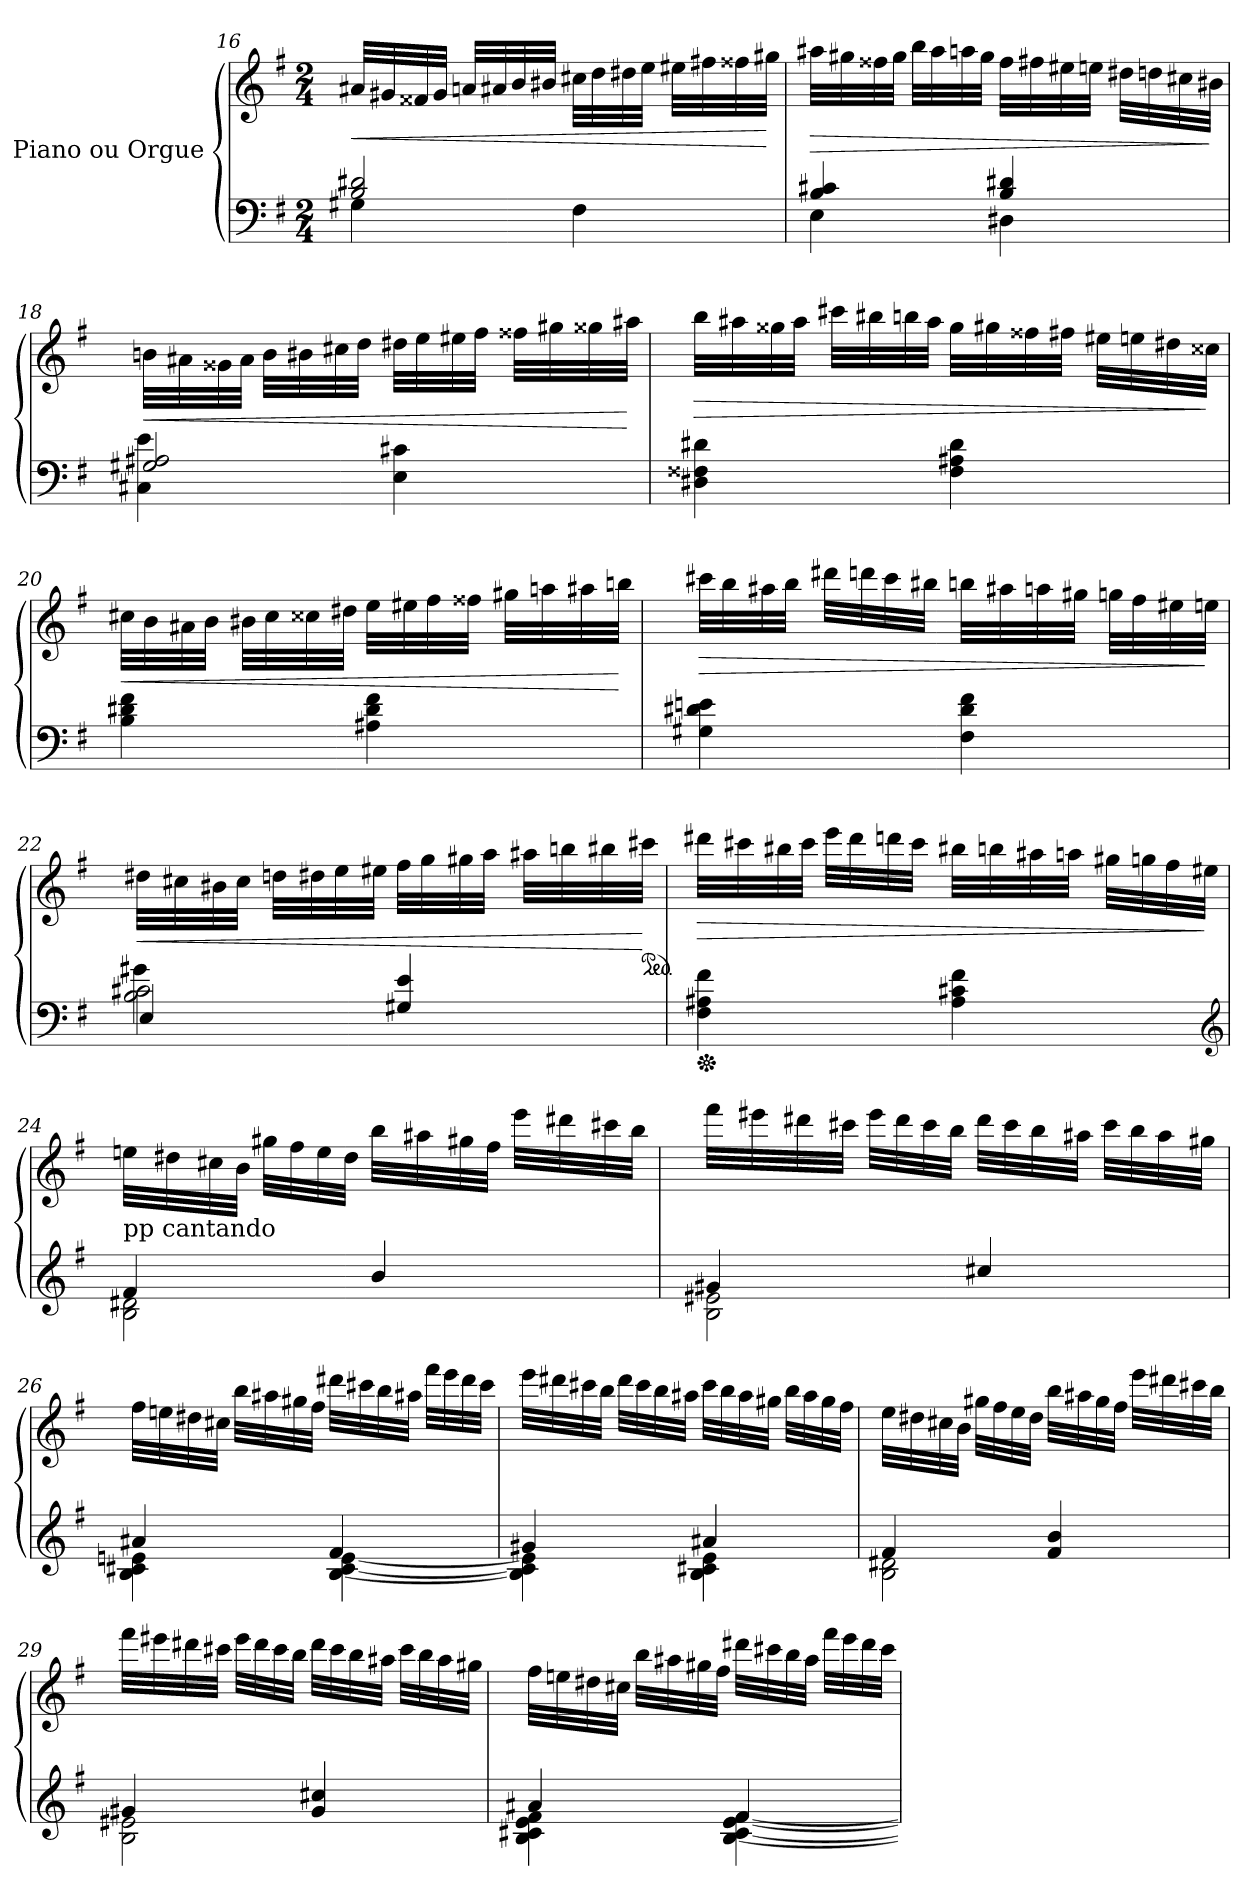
**kern	**kern	**dynam
*part1	*part1	*part1
*staff2	*staff1	*staff1/2
*I"Piano   ou Orgue	*	*
*clefF4	*clefG2	*
*k[f#]	*k[f#]	*
*G:	*G:	*
*M2/4	*M2/4	*
=16	=16	=16
*^	*	*
!	!	!	!LO:HP:b
2B/ 2d#X/	4G#X\	32a#X/LLL	<
.	.	32g#X/	.
.	.	32f##X/	.
.	.	32g#/JJJ	.
.	.	32an/LLL	.
.	.	32a#X/	.
.	.	32b/	.
.	.	32b#X/JJJ	.
.	4F#\	32cc#X\LLL	.
.	.	32dd\	.
.	.	32dd#X\	.
.	.	32ee\JJJ	.
.	.	32ee#X\LLL	.
.	.	32ff#X\	.
.	.	32ff##X\	.
.	.	32gg#X\JJJ	[
!!LO:LB:g=z
=17	=17	=17	=17
!	!	!	!LO:HP:b
4B/ 4c#X/	4E\	32aa#X\LLL	>
.	.	32gg#X\	.
.	.	32ff##X\	.
.	.	32gg#\JJJ	.
.	.	32bb\LLL	.
.	.	32aa#\	.
.	.	32aan\	.
.	.	32gg#\JJJ	.
4B/ 4d#X/	4D#X\	32ff##\LLL	.
.	.	32ff#X\	.
.	.	32ee#X\	.
.	.	32een\JJJ	.
.	.	32dd#X\LLL	.
.	.	32ddn\	.
.	.	32cc#X\	.
.	.	32b#X\JJJ	]
=18	=18	=18	=18
!	!	!	!LO:HP:b
2G#X/ 2A#X/	4C#X\ 4e\	32bn\LLL	<
.	.	32a#X\	.
.	.	32g##X\	.
.	.	32a#\JJJ	.
.	.	32b\LLL	.
.	.	32b#X\	.
.	.	32cc#X\	.
.	.	32dd\JJJ	.
.	4E\ 4c#X\	32dd#X\LLL	.
.	.	32ee\	.
.	.	32ee#X\	.
.	.	32ff#\JJJ	.
.	.	32ff##X\LLL	.
.	.	32gg#X\	.
.	.	32gg##X\	.
.	.	32aa#X\JJJ	[
*v	*v	*	*
!!LO:LB:g=z
=19	=19	=19
!	!	!LO:HP:b
4D#X\ 4F##X\ 4d#X\	32bb\LLL	>
.	32aa#X\	.
.	32gg##X\	.
.	32aa#\JJJ	.
.	32ccc#X\LLL	.
.	32bb#X\	.
.	32bbn\	.
.	32aa#\JJJ	.
4F##\ 4A#X\ 4d#\	32gg##\LLL	.
.	32gg#X\	.
.	32ff##X\	.
.	32ff#X\JJJ	.
.	32ee#X\LLL	.
.	32een\	.
.	32dd#X\	.
.	32cc##X\JJJ	]
=20	=20	=20
!	!	!LO:HP:b
4B\ 4d#X\ 4f#\	32cc#X\LLL	<
.	32b\	.
.	32a#X\	.
.	32b\JJJ	.
.	32b#X\LLL	.
.	32cc#\	.
.	32cc##X\	.
.	32dd#X\JJJ	.
4A#X\ 4d#\ 4f#\	32ee\LLL	.
.	32ee#X\	.
.	32ff#\	.
.	32ff##X\JJJ	.
.	32gg#X\LLL	.
.	32aan\	.
.	32aa#X\	.
.	32bbn\JJJ	[
!!LO:PB:g=z
=21	=21	=21
!	!	!LO:HP:b
4G#X\ 4d#X\ 4en\	32ccc#X\LLL	>
.	32bb\	.
.	32aa#X\	.
.	32bb\JJJ	.
.	32ddd#X\LLL	.
.	32dddn\	.
.	32ccc#\	.
.	32bb#X\JJJ	.
4F#\ 4d#\ 4f#\	32bbn\LLL	.
.	32aa#X\	.
.	32aan\	.
.	32gg#X\JJJ	.
.	32ggn\LLL	.
.	32ff#\	.
.	32ee#X\	.
.	32een\JJJ	]
=22	=22	=22
*^	*	*
*	*^	*	*
!	!	!	!	!LO:HP:b
2B\ 2c#X\	4g#X\	4E/	32dd#X\LLL	<
.	.	.	32cc#X\	.
.	.	.	32b#X\	.
.	.	.	32cc#\JJJ	.
.	.	.	32ddn\LLL	.
.	.	.	32dd#X\	.
.	.	.	32ee\	.
.	.	.	32ee#X\JJJ	.
.	4G#X/ 4e/	4ryy	32ff#\LLL	.
.	.	.	32gg\	.
.	.	.	32gg#X\	.
.	.	.	32aa\JJJ	.
.	.	.	32aa#X\LLL	.
.	.	.	32bbn\	.
.	.	.	32bb#X\	.
*	*	*	*ped	*
.	.	.	32ccc#X\JJJ	[
*v	*v	*v	*	*
!!LO:LB:g=z
=23	=23	=23
*Xped	*	*
!	!	!LO:HP:b
4F#\ 4A#X\ 4f#\	32ddd#X\LLL	>
.	32ccc#X\	.
.	32bb#X\	.
.	32ccc#\JJJ	.
.	32eee\LLL	.
.	32ddd#\	.
.	32dddn\	.
.	32ccc#\JJJ	.
4A#\ 4c#X\ 4f#\	32bb#X\LLL	.
.	32bbn\	.
.	32aa#X\	.
.	32aan\JJJ	.
.	32gg#X\LLL	.
.	32ggn\	.
.	32ff#\	.
.	32ee#X\JJJ	]
*clefG2	*	*
=24	=24	=24
*^	*	*
!	!	!LO:TX:b:t=pp cantando	!
4f#/	2B\ 2d#X\	32een\LLL	.
.	.	32dd#X\	.
.	.	32cc#X\	.
.	.	32b\JJJ	.
.	.	32gg#X\LLL	.
.	.	32ff#\	.
.	.	32ee\	.
.	.	32dd#\JJJ	.
4b/	.	32bb\LLL	.
.	.	32aa#X\	.
.	.	32gg#X\	.
.	.	32ff#\JJJ	.
.	.	32eee\LLL	.
.	.	32ddd#X\	.
.	.	32ccc#X\	.
.	.	32bb\JJJ	.
!!LO:LB:g=z
=25	=25	=25	=25
4g#X/	2B\ 2e#X\	32fff#\LLL	.
.	.	32eee#X\	.
.	.	32ddd#X\	.
.	.	32ccc#X\JJJ	.
.	.	32eee#\LLL	.
.	.	32ddd#\	.
.	.	32ccc#\	.
.	.	32bb\JJJ	.
4cc#X/	.	32ddd#\LLL	.
.	.	32ccc#\	.
.	.	32bb\	.
.	.	32aa#X\JJJ	.
.	.	32ccc#\LLL	.
.	.	32bb\	.
.	.	32aa#\	.
.	.	32gg#X\JJJ	.
=26	=26	=26	=26
4a#X/	4B\ 4c#X\ 4en\	32ff#\LLL	.
.	.	32een\	.
.	.	32dd#X\	.
.	.	32cc#X\JJJ	.
.	.	32bb\LLL	.
.	.	32aa#X\	.
.	.	32gg#X\	.
.	.	32ff#\JJJ	.
4f#/	[4B\ [4c#\ [4e\	32ddd#X\LLL	.
.	.	32ccc#X\	.
.	.	32bb\	.
.	.	32aa#X\JJJ	.
.	.	32fff#\LLL	.
.	.	32eee\	.
.	.	32ddd#\	.
.	.	32ccc#\JJJ	.
!!LO:LB:g=z
=27	=27	=27	=27
4g#X/	4B\] 4c#\] 4e\]	32eee\LLL	.
.	.	32ddd#X\	.
.	.	32ccc#X\	.
.	.	32bb\JJJ	.
.	.	32ddd#\LLL	.
.	.	32ccc#\	.
.	.	32bb\	.
.	.	32aa#X\JJJ	.
4a#X/	4B\ 4c#X\ 4e\	32ccc#\LLL	.
.	.	32bb\	.
.	.	32aa#\	.
.	.	32gg#X\JJJ	.
.	.	32bb\LLL	.
.	.	32aa#\	.
.	.	32gg#\	.
.	.	32ff#\JJJ	.
=28	=28	=28	=28
4f#/	2B\ 2d#X\	32ee\LLL	.
.	.	32dd#X\	.
.	.	32cc#X\	.
.	.	32b\JJJ	.
.	.	32gg#X\LLL	.
.	.	32ff#\	.
.	.	32ee\	.
.	.	32dd#\JJJ	.
4f#/ 4b/	.	32bb\LLL	.
.	.	32aa#X\	.
.	.	32gg#\	.
.	.	32ff#\JJJ	.
.	.	32eee\LLL	.
.	.	32ddd#X\	.
.	.	32ccc#X\	.
.	.	32bb\JJJ	.
!!LO:LB:g=z
=29	=29	=29	=29
4g#X/	2B\ 2e#X\	32fff#\LLL	.
.	.	32eee#X\	.
.	.	32ddd#X\	.
.	.	32ccc#X\JJJ	.
.	.	32eee#\LLL	.
.	.	32ddd#\	.
.	.	32ccc#\	.
.	.	32bb\JJJ	.
4g#/ 4cc#X/	.	32ddd#\LLL	.
.	.	32ccc#\	.
.	.	32bb\	.
.	.	32aa#X\JJJ	.
.	.	32ccc#\LLL	.
.	.	32bb\	.
.	.	32aa#\	.
.	.	32gg#X\JJJ	.
=30	=30	=30	=30
4a#X/	4B\ 4c#X\ 4e\ 4f#\	32ff#\LLL	.
.	.	32een\	.
.	.	32dd#X\	.
.	.	32cc#X\JJJ	.
.	.	32bb\LLL	.
.	.	32aa#X\	.
.	.	32gg#X\	.
.	.	32ff#\JJJ	.
4f#/	[4B\ [4c#\ [4e\ [4f#\	32ddd#X\LLL	.
.	.	32ccc#X\	.
.	.	32bb\	.
.	.	32aa#\JJJ	.
.	.	32fff#\LLL	.
.	.	32eee\	.
.	.	32ddd#\	.
.	.	32ccc#\JJJ	.
*v	*v	*	*
=	=	=
*-	*-	*-
